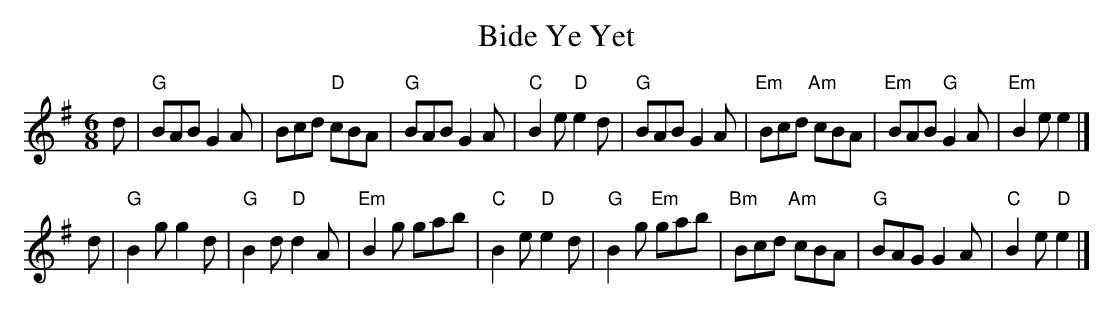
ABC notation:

X:1
T: Bide Ye Yet
M: 6/8
L: 1/8
K: G
d \
| "G"BAB G2A | Bcd "D"cBA | "G"BAB G2A | "C"B2e "D"e2d \
| "G"BAB G2A | "Em"Bcd "Am"cBA | "Em"BAB "G"G2A | "Em"B2e e2 |]
d \
| "G"B2g g2d | "G"B2d "D"d2A | "Em"B2g gab | "C"B2e "D"e2d \
| "G"B2g "Em"gab | "Bm"Bcd "Am"cBA | "G"BAG G2A | "C"B2e "D"e2 |]
